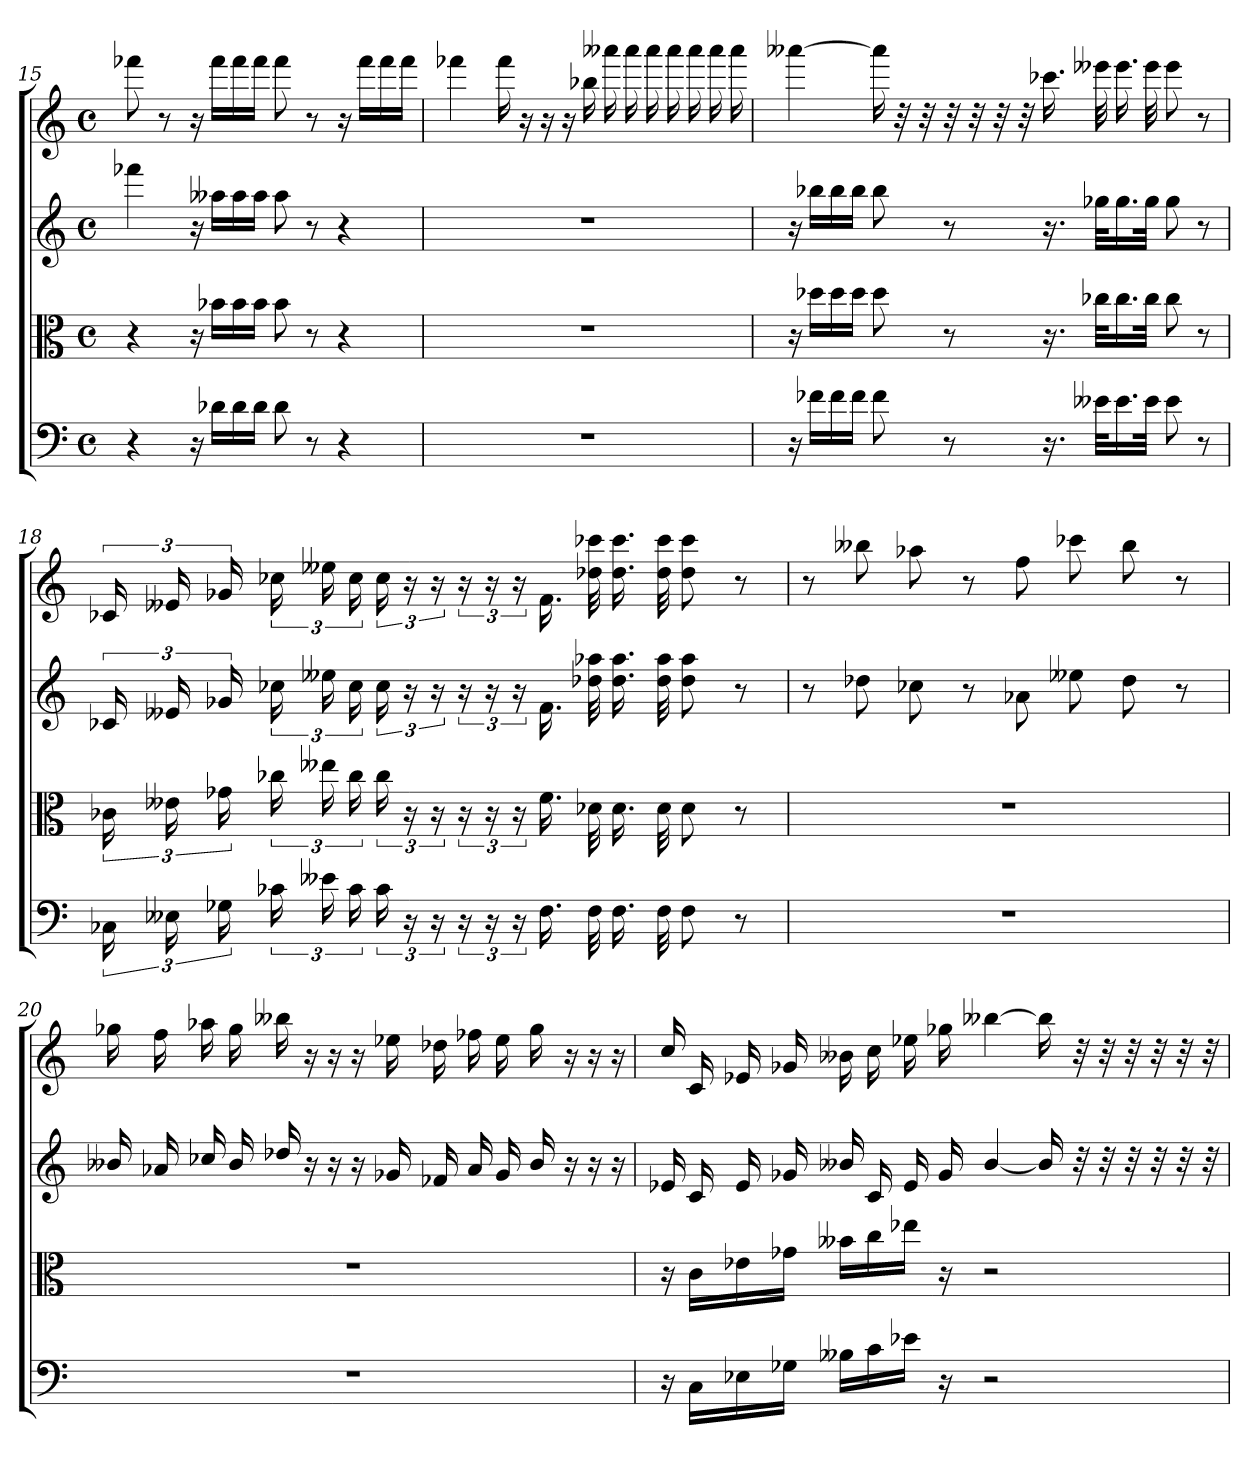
**kern	**kern	**kern	**kern
*part4	*part3	*part2	*part1
*staff4	*staff3	*staff2	*staff1
*clefF4	*clefC3	*clefG2	*clefG2
*k[]	*k[]	*k[]	*k[]
*M4/4	*M4/4	*M4/4	*M4/4
*met(c)	*met(c)	*met(c)	*met(c)
=15	=15	=15	=15
4r	4r	4fff-X\	8fff-X\
.	.	.	8r
16r	16r	16r	16r
16d-X\LL	16b-X\LL	16aa--X\LL	16fff-\LL
16d-\	16b-\	16aa--\	16fff-\
16d-\JJ	16b-\JJ	16aa--\JJ	16fff-\JJ
8d-\	8b-\	8aa--\	8fff-\
8r	8r	8r	8r
4r	4r	4r	16r
.	.	.	16fff-\LL
.	.	.	16fff-\
.	.	.	16fff-\JJ
=16	=16	=16	=16
1r	1r	1r	4fff-X\
.	.	.	16fff-\
.	.	.	16r
.	.	.	16r
.	.	.	16r
.	.	.	16bb-X\
.	.	.	16aaa--X\
.	.	.	16aaa--\
.	.	.	16aaa--\
.	.	.	16aaa--\
.	.	.	16aaa--\
.	.	.	16aaa--\
.	.	.	16aaa--\
=17	=17	=17	=17
16r	16r	16r	[4aaa--X\
16f-X\LL	16dd-X\LL	16bb-X\LL	.
16f-\	16dd-\	16bb-\	.
16f-\JJ	16dd-\JJ	16bb-\JJ	.
8f-\	8dd-\	8bb-\	16aaa--\]
.	.	.	32r
.	.	.	32r
8r	8r	8r	32r
.	.	.	32r
.	.	.	32r
.	.	.	32r
16.r	16.r	16.r	16.ccc-X\
32e--X\KLL	32cc-X\KLL	32gg-X\KLL	32eee--X\
16.e--\	16.cc-\	16.gg-\	16.eee--\
32e--\JJk	32cc-\JJk	32gg-\JJk	32eee--\
8e--\	8cc-\	8gg-\	8eee--\
8r	8r	8r	8r
=18	=18	=18	=18
24C-X\	24c-X\	24c-X/	24c-X/
24E--X\	24e--X\	24e--X/	24e--X/
24G-X\	24g-X\	24g-X/	24g-X/
24c-X\	24cc-X\	24cc-X\	24cc-X\
24e--X\	24ee--X\	24ee--X\	24ee--X\
24c-\	24cc-\	24cc-\	24cc-\
24c-\	24cc-\	24cc-\	24cc-\
24r	24r	24r	24r
24r	24r	24r	24r
24r	24r	24r	24r
24r	24r	24r	24r
24r	24r	24r	24r
16.F\	16.f\	16.f\	16.f\
32F\	32d-X\	32dd-X\ 32aa-X\	32dd-X\ 32ccc-X\
16.F\	16.d-\	16.dd-\ 16.aa-\	16.dd-\ 16.ccc-\
32F\	32d-\	32dd-\ 32aa-\	32dd-\ 32ccc-\
8F\	8d-\	8dd-\ 8aa-\	8dd-\ 8ccc-\
8r	8r	8r	8r
=19	=19	=19	=19
1r	1r	8r	8r
.	.	8dd-X\	8bb--X\
.	.	8cc-X\	8aa-X\
.	.	8r	8r
.	.	8a-X\	8ff\
.	.	8ee--X\	8ccc-X\
.	.	8dd-\	8bb--\
.	.	8r	8r
=20	=20	=20	=20
1r	1r	16b--X/	16gg-X\
.	.	16a-X/	16ff\
.	.	16cc-X/	16aa-X\
.	.	16b--/	16gg-\
.	.	16dd-X/	16bb--X\
.	.	16r	16r
.	.	16r	16r
.	.	16r	16r
.	.	16g-X/	16ee-X\
.	.	16f-X/	16dd-X\
.	.	16a-/	16ff-X\
.	.	16g-/	16ee-\
.	.	16b--/	16gg-\
.	.	16r	16r
.	.	16r	16r
.	.	16r	16r
=21	=21	=21	=21
16r	16r	16e-X/	16cc/
16C\LL	16c\LL	16c/	16c/
16E-X\	16e-X\	16e-/	16e-X/
16G-X\JJ	16g-X\JJ	16g-X/	16g-X/
16B--X\LL	16b--X\LL	16b--X/	16b--X\
16c\	16cc\	16c/	16cc\
16e-X\JJ	16ee-X\JJ	16e-/	16ee-X\
16r	16r	16g-/	16gg-X\
2r	2r	[4b--/	[4bb--X\
.	.	16b--/]	16bb--\]
.	.	32r	32r
.	.	32r	32r
.	.	32r	32r
.	.	32r	32r
.	.	32r	32r
.	.	32r	32r
=	=	=	=
*-	*-	*-	*-
